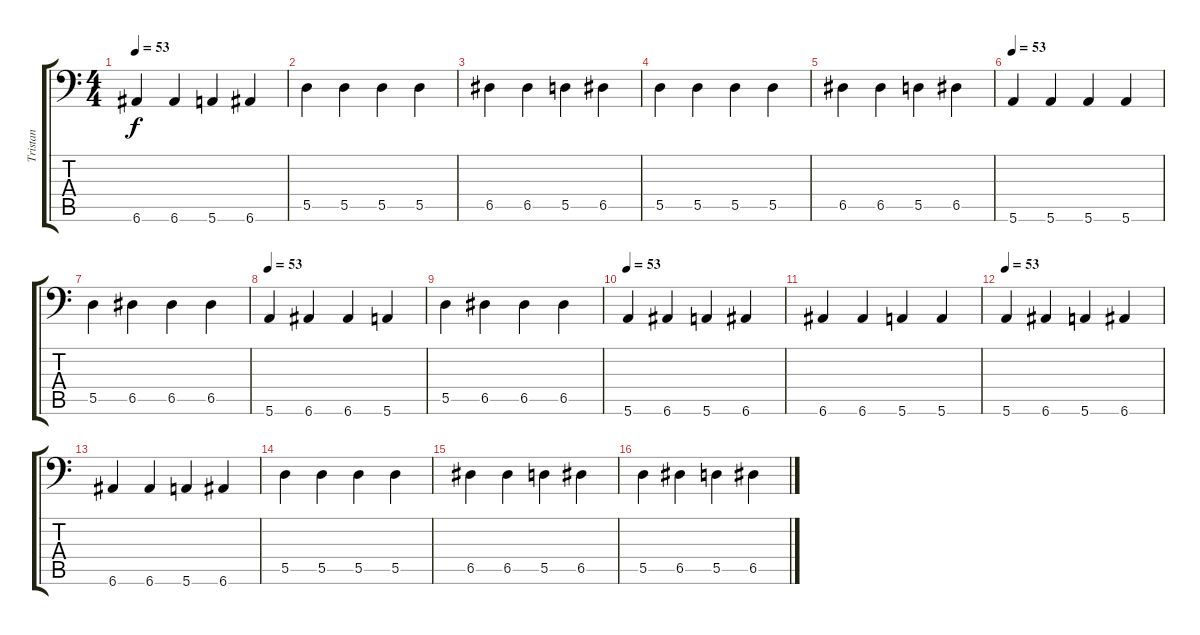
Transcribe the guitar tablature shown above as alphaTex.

\track ("Tristan" "Tristan") {instrument electricbassfinger}
\staff {score tabs}
\tuning (E3 B2 G2 D2 A1 E1) {hide}
\ts (4 4)
\tempo 53
\clef f4
\ks c
6.6.4{dy f} 6.6.4 5.6.4 6.6.4 |
5.5.4 5.5.4 5.5.4 5.5.4 |
6.5.4 6.5.4 5.5.4 6.5.4 |
5.5.4 5.5.4 5.5.4 5.5.4 |
6.5.4 6.5.4 5.5.4 6.5.4 |
\tempo 53
5.6.4 5.6.4 5.6.4 5.6.4 |
5.5.4 6.5.4 6.5.4 6.5.4 |
\tempo 53
5.6.4 6.6.4 6.6.4 5.6.4 |
5.5.4 6.5.4 6.5.4 6.5.4 |
\tempo 53
5.6.4 6.6.4 5.6.4 6.6.4 |
6.6.4 6.6.4 5.6.4 5.6.4 |
\tempo 53
5.6.4 6.6.4 5.6.4 6.6.4 |
6.6.4 6.6.4 5.6.4 6.6.4 |
5.5.4 5.5.4 5.5.4 5.5.4 |
6.5.4 6.5.4 5.5.4 6.5.4 |
5.5.4 6.5.4 5.5.4 6.5.4
